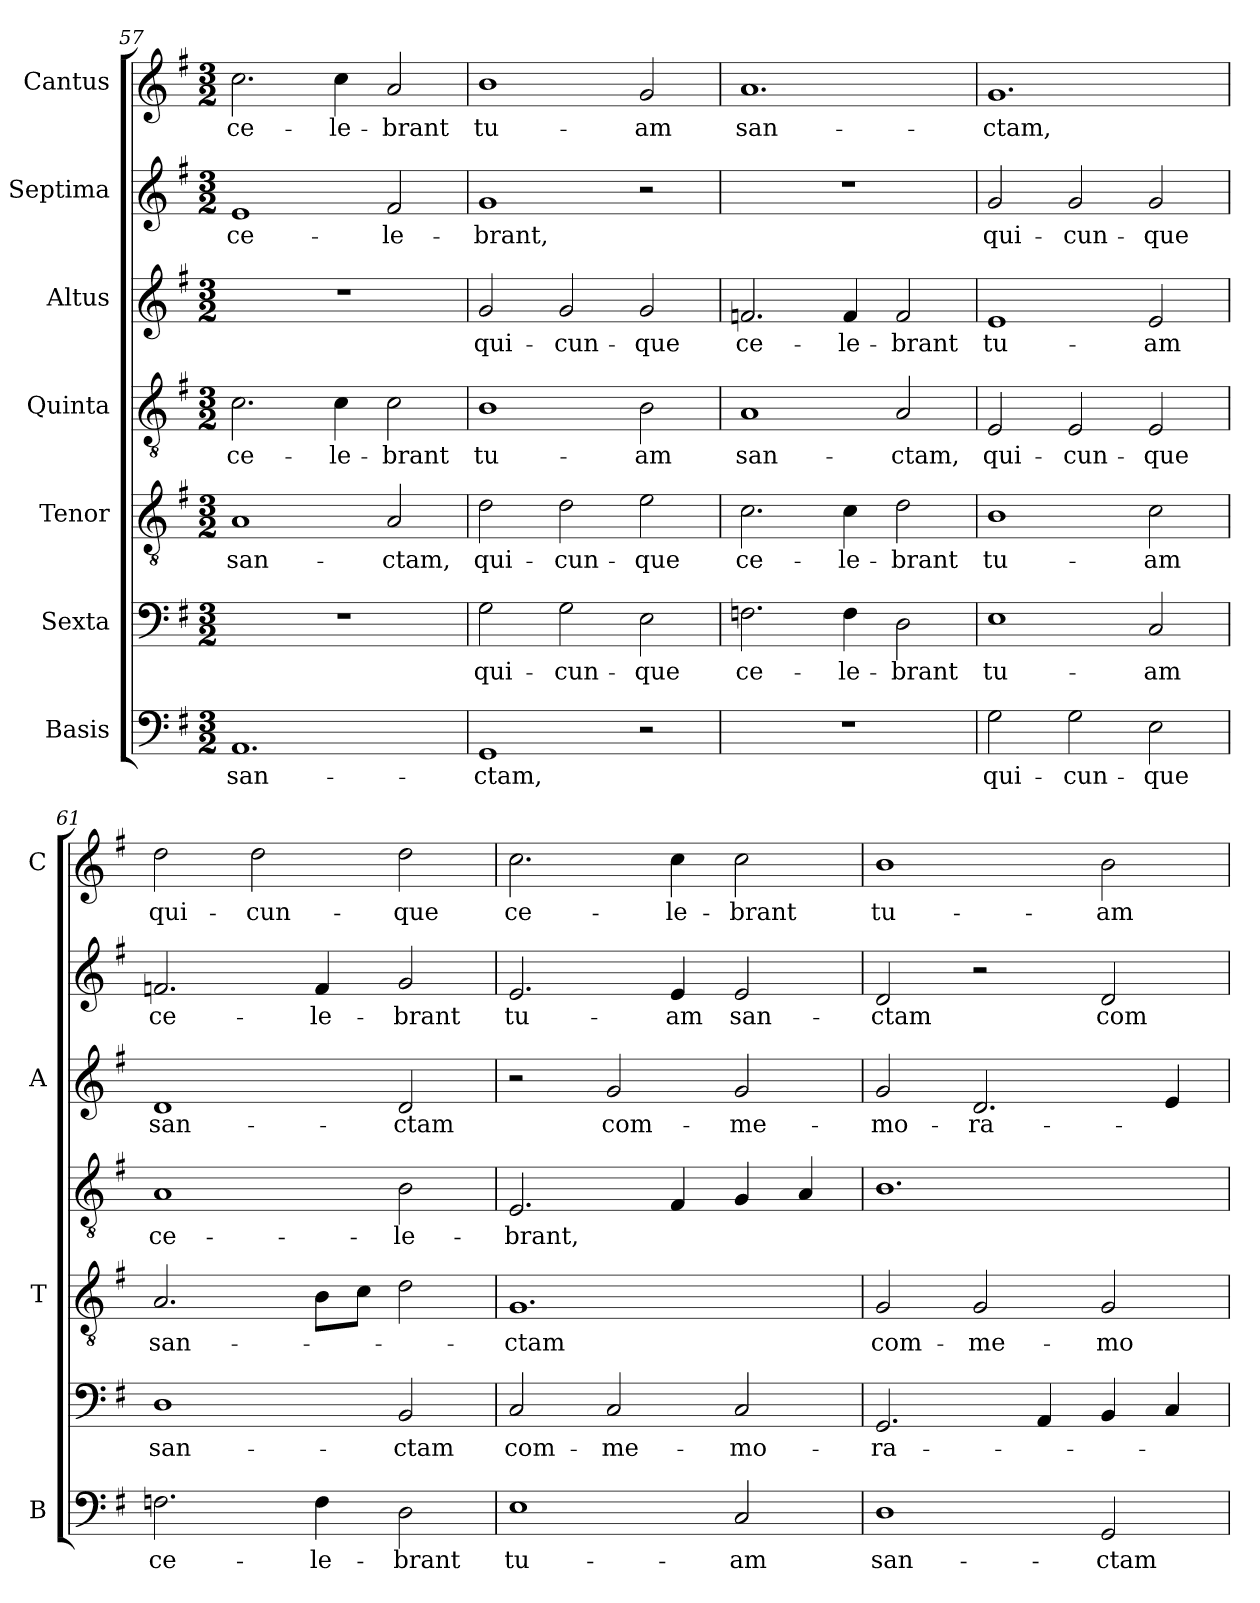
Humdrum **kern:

**kern	**text	**kern	**text	**kern	**text	**kern	**text	**kern	**text	**kern	**text	**kern	**text
*part7	*part7	*part6	*part6	*part5	*part5	*part4	*part4	*part3	*part3	*part2	*part2	*part1	*part1
*staff7	*staff7	*staff6	*staff6	*staff5	*staff5	*staff4	*staff4	*staff3	*staff3	*staff2	*staff2	*staff1	*staff1
*I"Basis	*	*I"Sexta	*	*I"Tenor	*	*I"Quinta	*	*I"Altus	*	*I"Septima	*	*I"Cantus	*
*I'B	*	*	*	*I'T	*	*	*	*I'A	*	*	*	*I'C	*
*clefF4	*	*clefF4	*	*clefGv2	*	*clefGv2	*	*clefG2	*	*clefG2	*	*clefG2	*
*k[f#]	*	*k[f#]	*	*k[f#]	*	*k[f#]	*	*k[f#]	*	*k[f#]	*	*k[f#]	*
*G:	*	*G:	*	*G:	*	*G:	*	*G:	*	*G:	*	*G:	*
*M3/2	*	*M3/2	*	*M3/2	*	*M3/2	*	*M3/2	*	*M3/2	*	*M3/2	*
=57	=57	=57	=57	=57	=57	=57	=57	=57	=57	=57	=57	=57	=57
!	!LO:LY:b	!	!	!	!LO:LY:b	!	!LO:LY:b	!	!	!	!LO:LY:b	!	!LO:LY:b
1.AA	san-	1.r	.	1A	san-	2.c\	ce-	1.r	.	1e	ce-	2.cc\	ce-
!	!	!	!	!	!	!	!LO:LY:b	!	!	!	!	!	!LO:LY:b
.	.	.	.	.	.	4c\	-le-	.	.	.	.	4cc\	-le-
!	!	!	!	!	!LO:LY:b	!	!LO:LY:b	!	!	!	!LO:LY:b	!	!LO:LY:b
.	.	.	.	2A/	-ctam,	2c\	-brant	.	.	2f#/	-le-	2a/	-brant
=58	=58	=58	=58	=58	=58	=58	=58	=58	=58	=58	=58	=58	=58
!	!LO:LY:b	!	!LO:LY:b	!	!LO:LY:b	!	!LO:LY:b	!	!LO:LY:b	!	!LO:LY:b	!	!LO:LY:b
1GG	-ctam,	2G\	qui-	2d\	qui-	1B	tu-	2g/	qui-	1g	-brant,	1b	tu-
!	!	!	!LO:LY:b	!	!LO:LY:b	!	!	!	!LO:LY:b	!	!	!	!
.	.	2G\	-cun-	2d\	-cun-	.	.	2g/	-cun-	.	.	.	.
!	!	!	!LO:LY:b	!	!LO:LY:b	!	!LO:LY:b	!	!LO:LY:b	!	!	!	!LO:LY:b
2r	.	2E\	-que	2e\	-que	2B\	-am	2g/	-que	2r	.	2g/	-am
=59	=59	=59	=59	=59	=59	=59	=59	=59	=59	=59	=59	=59	=59
!	!	!	!LO:LY:b	!	!LO:LY:b	!	!LO:LY:b	!	!LO:LY:b	!	!	!	!LO:LY:b
1.r	.	2.Fn\	ce-	2.c\	ce-	1A	san-	2.fn/	ce-	1.r	.	1.a	san-
!	!	!	!LO:LY:b	!	!LO:LY:b	!	!	!	!LO:LY:b	!	!	!	!
.	.	4F\	-le-	4c\	-le-	.	.	4f/	-le-	.	.	.	.
!	!	!	!LO:LY:b	!	!LO:LY:b	!	!LO:LY:b	!	!LO:LY:b	!	!	!	!
.	.	2D\	-brant	2d\	-brant	2A/	-ctam,	2f/	-brant	.	.	.	.
=60	=60	=60	=60	=60	=60	=60	=60	=60	=60	=60	=60	=60	=60
!	!LO:LY:b	!	!LO:LY:b	!	!LO:LY:b	!	!LO:LY:b	!	!LO:LY:b	!	!LO:LY:b	!	!LO:LY:b
2G\	qui-	1E	tu-	1B	tu-	2E/	qui-	1e	tu-	2g/	qui-	1.g	-ctam,
!	!LO:LY:b	!	!	!	!	!	!LO:LY:b	!	!	!	!LO:LY:b	!	!
2G\	-cun-	.	.	.	.	2E/	-cun-	.	.	2g/	-cun-	.	.
!	!LO:LY:b	!	!LO:LY:b	!	!LO:LY:b	!	!LO:LY:b	!	!LO:LY:b	!	!LO:LY:b	!	!
2E\	-que	2C/	-am	2c\	-am	2E/	-que	2e/	-am	2g/	-que	.	.
!!LO:LB:g=z
=61	=61	=61	=61	=61	=61	=61	=61	=61	=61	=61	=61	=61	=61
!	!LO:LY:b	!	!LO:LY:b	!	!LO:LY:b	!	!LO:LY:b	!	!LO:LY:b	!	!LO:LY:b	!	!LO:LY:b
2.Fn\	ce-	1D	san-	2.A/	san-	1A	ce-	1d	san-	2.fn/	ce-	2dd\	qui-
!	!	!	!	!	!	!	!	!	!	!	!	!	!LO:LY:b
.	.	.	.	.	.	.	.	.	.	.	.	2dd\	-cun-
!	!LO:LY:b	!	!	!	!	!	!	!	!	!	!LO:LY:b	!	!
4F\	-le-	.	.	8B\L	.	.	.	.	.	4f/	-le-	.	.
.	.	.	.	8c\J	.	.	.	.	.	.	.	.	.
!	!LO:LY:b	!	!LO:LY:b	!	!	!	!LO:LY:b	!	!LO:LY:b	!	!LO:LY:b	!	!LO:LY:b
2D\	-brant	2BB/	-ctam	2d\	.	2B\	-le-	2d/	-ctam	2g/	-brant	2dd\	-que
=62	=62	=62	=62	=62	=62	=62	=62	=62	=62	=62	=62	=62	=62
!	!LO:LY:b	!	!LO:LY:b	!	!LO:LY:b	!	!LO:LY:b	!	!	!	!LO:LY:b	!	!LO:LY:b
1E	tu-	2C/	com-	1.G	-ctam	2.E/	-brant,	2r	.	2.e/	tu-	2.cc\	ce-
!	!	!	!LO:LY:b	!	!	!	!	!	!LO:LY:b	!	!	!	!
.	.	2C/	-me-	.	.	.	.	2g/	com-	.	.	.	.
!	!	!	!	!	!	!	!	!	!	!	!LO:LY:b	!	!LO:LY:b
.	.	.	.	.	.	4F#/	.	.	.	4e/	-am	4cc\	-le-
!	!LO:LY:b	!	!LO:LY:b	!	!	!	!	!	!LO:LY:b	!	!LO:LY:b	!	!LO:LY:b
2C/	-am	2C/	-mo-	.	.	4G/	.	2g/	-me-	2e/	san-	2cc\	-brant
.	.	.	.	.	.	4A/	.	.	.	.	.	.	.
=63	=63	=63	=63	=63	=63	=63	=63	=63	=63	=63	=63	=63	=63
!	!LO:LY:b	!	!LO:LY:b	!	!LO:LY:b	!	!	!	!LO:LY:b	!	!LO:LY:b	!	!LO:LY:b
1D	san-	2.GG/	-ra-	2G/	com-	1.B	.	2g/	-mo-	2d/	-ctam	1b	tu-
!	!	!	!	!	!LO:LY:b	!	!	!	!LO:LY:b	!	!	!	!
.	.	.	.	2G/	-me-	.	.	2.d/	-ra-	2r	.	.	.
.	.	4AA/	.	.	.	.	.	.	.	.	.	.	.
!	!LO:LY:b	!	!	!	!LO:LY:b	!	!	!	!	!	!LO:LY:b	!	!LO:LY:b
2GG/	-ctam	4BB/	.	2G/	-mo-	.	.	.	.	2d/	com-	2b\	-am
.	.	4C/	.	.	.	.	.	4e/	.	.	.	.	.
=	=	=	=	=	=	=	=	=	=	=	=	=	=
*-	*-	*-	*-	*-	*-	*-	*-	*-	*-	*-	*-	*-	*-
